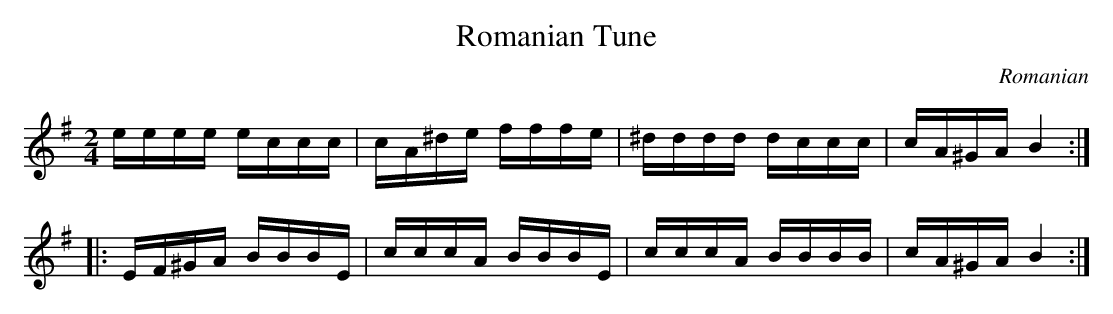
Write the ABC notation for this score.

X:1
T:Romanian Tune
O:Romanian
M:2/4
L:1/16
K:Ador
eeee eccc|cA^de fffe|^dddd dccc|cA^GA B4:|
|:EF^GA BBBE|cccA BBBE|cccA BBBB|cA^GA B4:|
